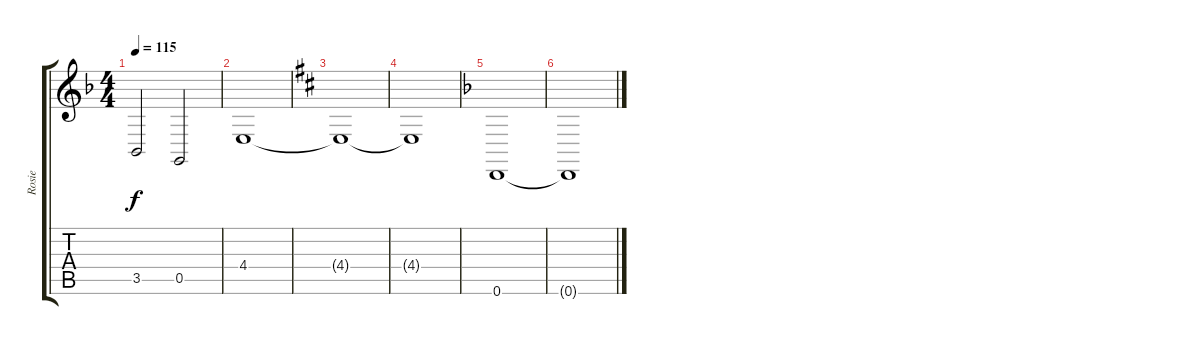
\track ("Rosie" "Rosie") {instrument stringensemble2}
\staff {score tabs}
\tuning (D4 A3 F3 C3 G2 D2) {hide}
\ts (4 4)
\tempo 115
\clef g2
\ks dminor
3.5.2{dy f} 0.5.2 |
4.4.1 |
\ks bminor
4.4{t}.1 |
4.4{t}.1 |
\ks dminor
0.6.1 |
0.6{t}.1
